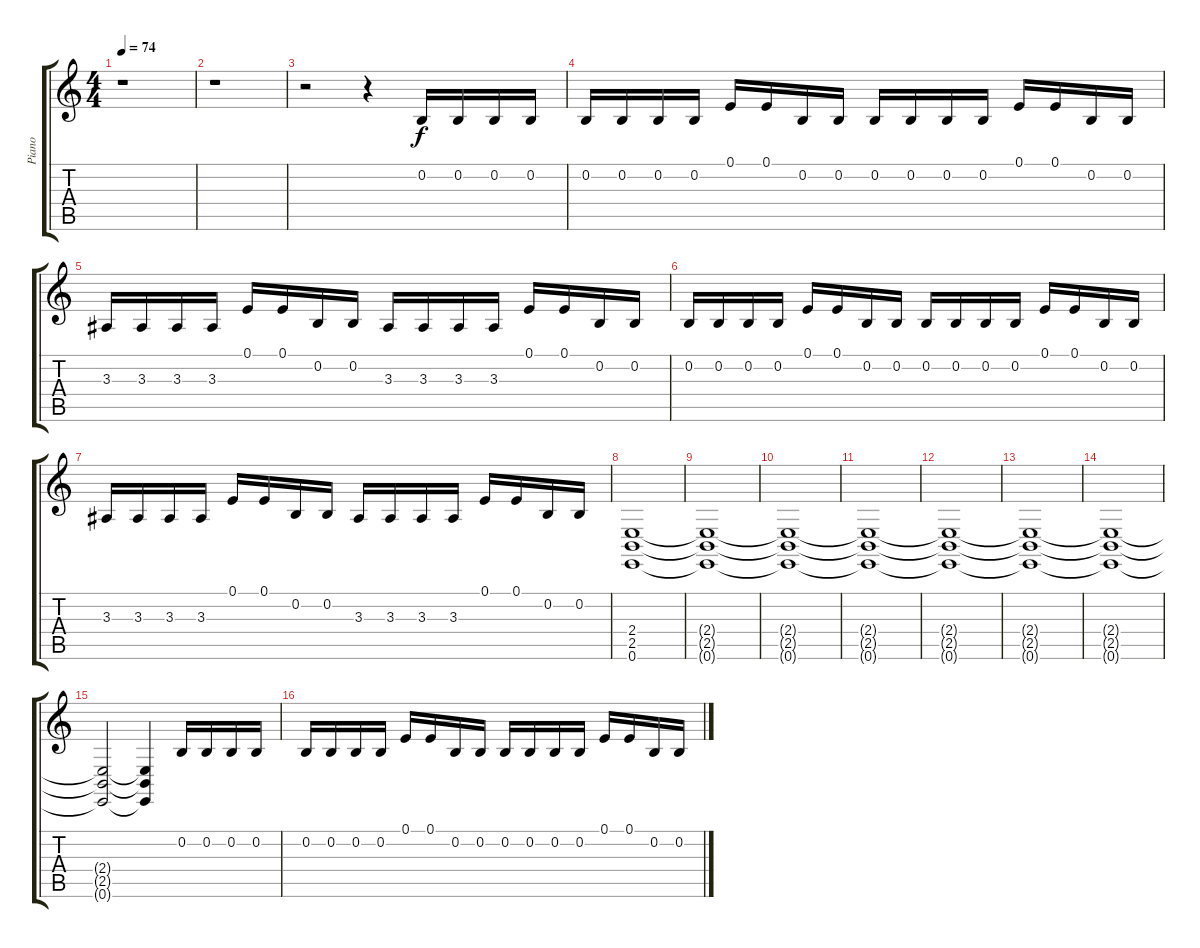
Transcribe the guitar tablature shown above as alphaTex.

\track ("Piano" "Piano") {instrument acousticgrandpiano}
\staff {score tabs}
\tuning (E4 B3 G3 D3 A2 E2) {hide}
\ts (4 4)
\tempo 74
\clef g2
\ks c
r.1{dy f} |
r.1 |
r.2 r.4 0.2.16{instrument stringensemble1} 0.2.16 0.2.16 0.2.16 |
0.2.16 0.2.16 0.2.16 0.2.16 0.1.16 0.1.16 0.2.16 0.2.16 0.2.16 0.2.16 0.2.16 0.2.16 0.1.16 0.1.16 0.2.16 0.2.16 |
3.3.16 3.3.16 3.3.16 3.3.16 0.1.16 0.1.16 0.2.16 0.2.16 3.3.16 3.3.16 3.3.16 3.3.16 0.1.16 0.1.16 0.2.16 0.2.16 |
0.2.16 0.2.16 0.2.16 0.2.16 0.1.16 0.1.16 0.2.16 0.2.16 0.2.16 0.2.16 0.2.16 0.2.16 0.1.16 0.1.16 0.2.16 0.2.16 |
3.3.16 3.3.16 3.3.16 3.3.16 0.1.16 0.1.16 0.2.16 0.2.16 3.3.16 3.3.16 3.3.16 3.3.16 0.1.16 0.1.16 0.2.16 0.2.16 |
(2.4 2.5 0.6).1{instrument stringensemble2} |
(2.4{t} 2.5{t} 0.6{t}).1 |
(2.4{t} 2.5{t} 0.6{t}).1 |
(2.4{t} 2.5{t} 0.6{t}).1 |
(2.4{t} 2.5{t} 0.6{t}).1 |
(2.4{t} 2.5{t} 0.6{t}).1 |
(2.4{t} 2.5{t} 0.6{t}).1 |
(2.4{t} 2.5{t} 0.6{t}).2 (2.4{t} 2.5{t} 0.6{t}).4 0.2.16{instrument stringensemble1} 0.2.16 0.2.16 0.2.16 |
0.2.16 0.2.16 0.2.16 0.2.16 0.1.16 0.1.16 0.2.16 0.2.16 0.2.16 0.2.16 0.2.16 0.2.16 0.1.16 0.1.16 0.2.16 0.2.16
